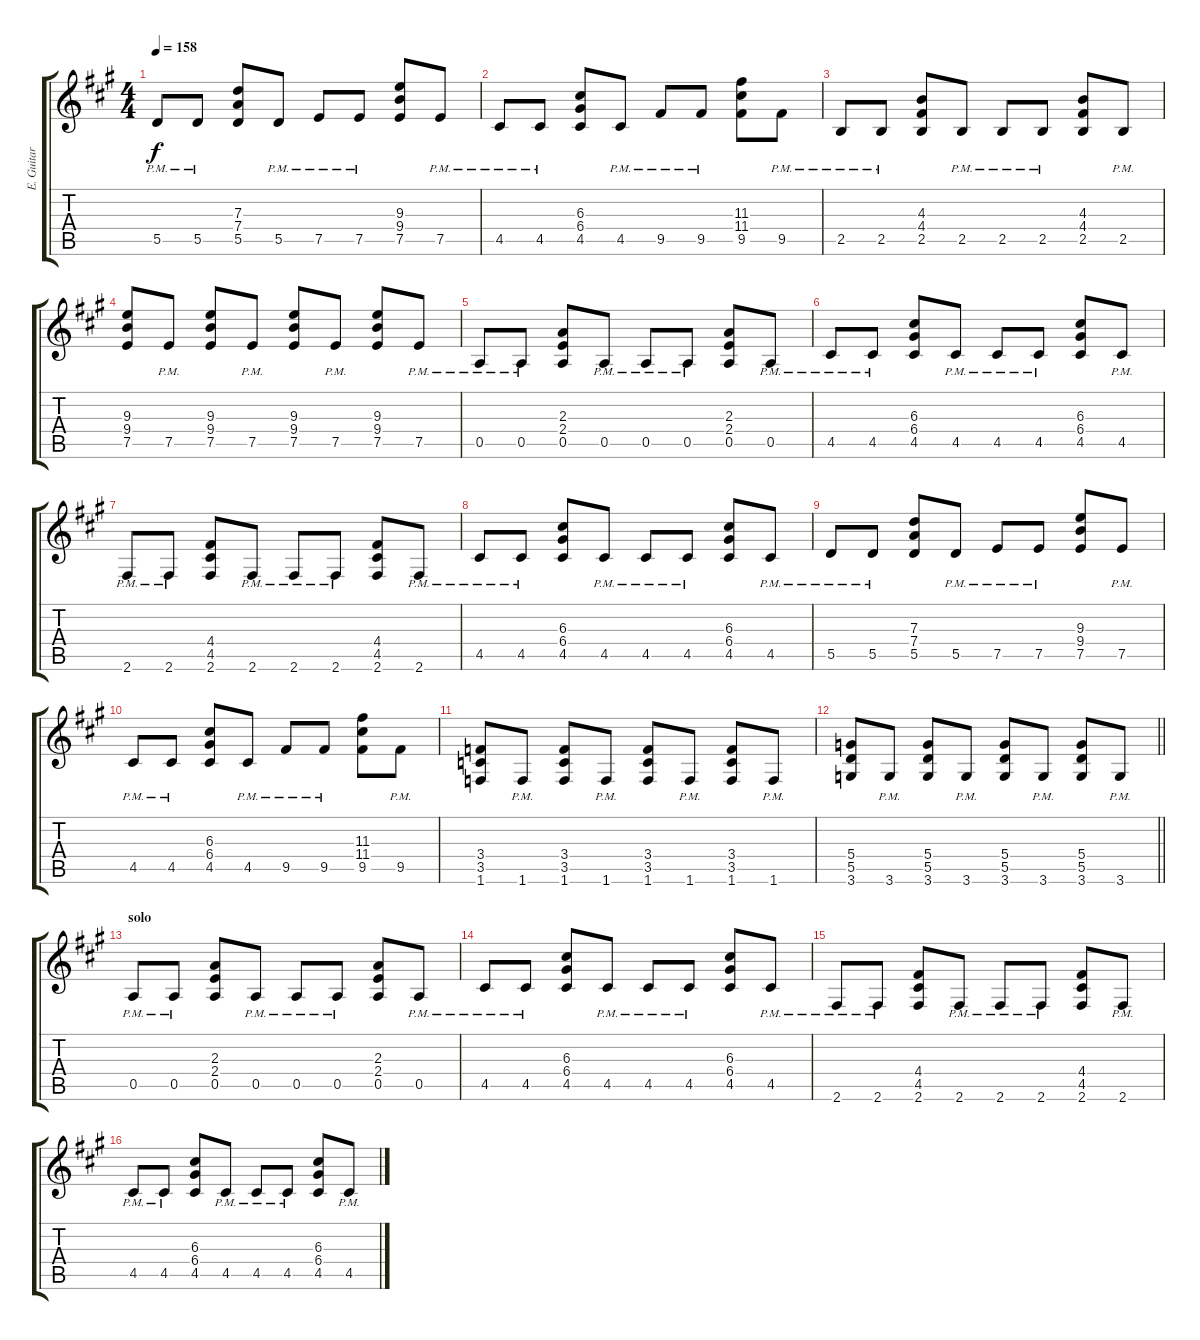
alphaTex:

\track ("E. Guitar I" "E. Guitar ") {instrument overdrivenguitar}
\staff {score tabs}
\tuning (E4 B3 G3 D3 A2 E2) {hide}
\ts (4 4)
\tempo 158
\clef g2
\ks a
5.5{pm}.8{dy f} 5.5{pm}.8 (7.3 7.4 5.5).8 5.5{pm}.8 7.5{pm}.8 7.5{pm}.8 (9.3 9.4 7.5).8 7.5{pm}.8 |
4.5{pm}.8 4.5{pm}.8 (6.3 6.4 4.5).8 4.5{pm}.8 9.5{pm}.8 9.5{pm}.8 (11.3 11.4 9.5).8 9.5{pm}.8 |
2.5{pm}.8 2.5{pm}.8 (4.3 4.4 2.5).8 2.5{pm}.8 2.5{pm}.8 2.5{pm}.8 (4.3 4.4 2.5).8 2.5{pm}.8 |
(9.3 9.4 7.5).8 7.5{pm}.8 (9.3 9.4 7.5).8 7.5{pm}.8 (9.3 9.4 7.5).8 7.5{pm}.8 (9.3 9.4 7.5).8 7.5{pm}.8 |
0.5{pm}.8 0.5{pm}.8 (2.3 2.4 0.5).8 0.5{pm}.8 0.5{pm}.8 0.5{pm}.8 (2.3 2.4 0.5).8 0.5{pm}.8 |
4.5{pm}.8 4.5{pm}.8 (6.3 6.4 4.5).8 4.5{pm}.8 4.5{pm}.8 4.5{pm}.8 (6.3 6.4 4.5).8 4.5{pm}.8 |
2.6{pm}.8 2.6{pm}.8 (4.4 4.5 2.6).8 2.6{pm}.8 2.6{pm}.8 2.6{pm}.8 (4.4 4.5 2.6).8 2.6{pm}.8 |
4.5{pm}.8 4.5{pm}.8 (6.3 6.4 4.5).8 4.5{pm}.8 4.5{pm}.8 4.5{pm}.8 (6.3 6.4 4.5).8 4.5{pm}.8 |
5.5{pm}.8 5.5{pm}.8 (7.3 7.4 5.5).8 5.5{pm}.8 7.5{pm}.8 7.5{pm}.8 (9.3 9.4 7.5).8 7.5{pm}.8 |
4.5{pm}.8 4.5{pm}.8 (6.3 6.4 4.5).8 4.5{pm}.8 9.5{pm}.8 9.5{pm}.8 (11.3 11.4 9.5).8 9.5{pm}.8 |
(3.4 3.5 1.6).8 1.6{pm}.8 (3.4 3.5 1.6).8 1.6{pm}.8 (3.4 3.5 1.6).8 1.6{pm}.8 (3.4 3.5 1.6).8 1.6{pm}.8 |
\barLineRight lightlight
(5.4 5.5 3.6).8 3.6{pm}.8 (5.4 5.5 3.6).8 3.6{pm}.8 (5.4 5.5 3.6).8 3.6{pm}.8 (5.4 5.5 3.6).8 3.6{pm}.8 |
\section ("" "solo")
0.5{pm}.8 0.5{pm}.8 (2.3 2.4 0.5).8 0.5{pm}.8 0.5{pm}.8 0.5{pm}.8 (2.3 2.4 0.5).8 0.5{pm}.8 |
4.5{pm}.8 4.5{pm}.8 (6.3 6.4 4.5).8 4.5{pm}.8 4.5{pm}.8 4.5{pm}.8 (6.3 6.4 4.5).8 4.5{pm}.8 |
2.6{pm}.8 2.6{pm}.8 (4.4 4.5 2.6).8 2.6{pm}.8 2.6{pm}.8 2.6{pm}.8 (4.4 4.5 2.6).8 2.6{pm}.8 |
4.5{pm}.8 4.5{pm}.8 (6.3 6.4 4.5).8 4.5{pm}.8 4.5{pm}.8 4.5{pm}.8 (6.3 6.4 4.5).8 4.5{pm}.8
